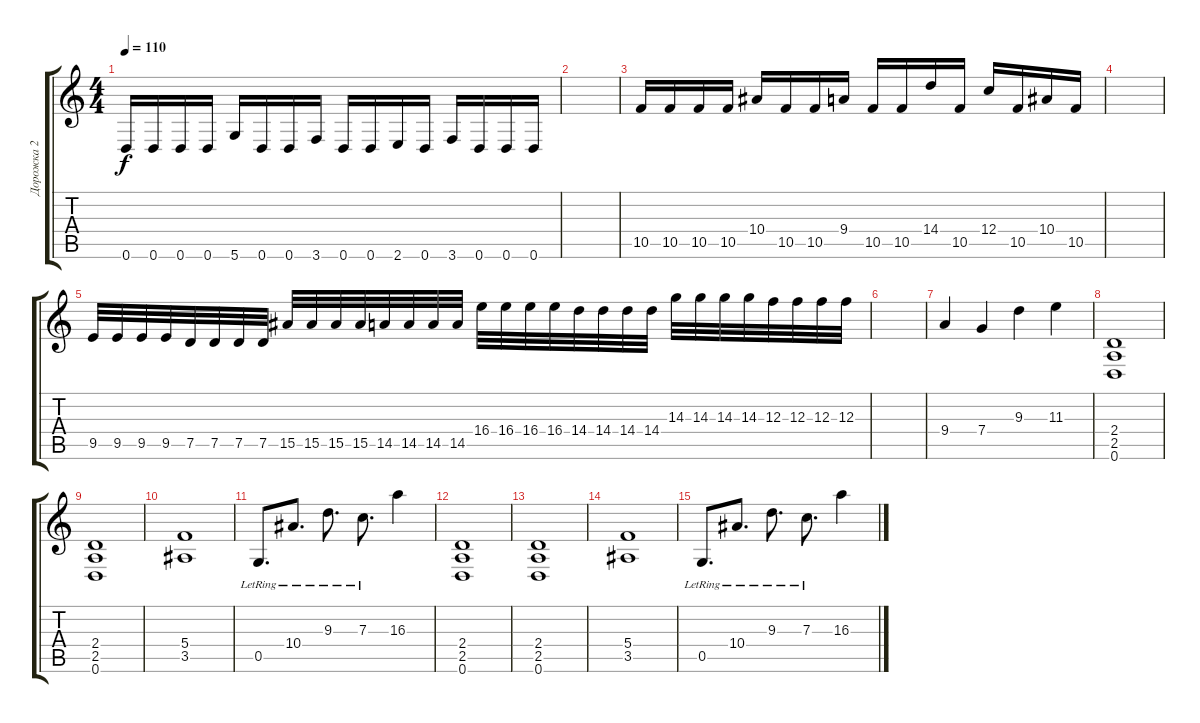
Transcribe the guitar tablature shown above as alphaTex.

\track ("Дорожка 2" "Дорожка 2") {instrument distortionguitar}
\staff {score tabs}
\tuning (D4 A3 F3 C3 G2 D2) {hide}
\ts (4 4)
\tempo 110
\clef g2
\ks c
0.6.16{dy f} 0.6.16 0.6.16 0.6.16 5.6.16 0.6.16 0.6.16 3.6.16 0.6.16 0.6.16 2.6.16 0.6.16 3.6.16 0.6.16 0.6.16 0.6.16 |
|
10.5.16 10.5.16 10.5.16 10.5.16 10.4.16 10.5.16 10.5.16 9.4.16 10.5.16 10.5.16 14.4.16 10.5.16 12.4.16 10.5.16 10.4.16 10.5.16 |
|
9.5.32 9.5.32 9.5.32 9.5.32 7.5.32 7.5.32 7.5.32 7.5.32 15.5.32 15.5.32 15.5.32 15.5.32 14.5.32 14.5.32 14.5.32 14.5.32 16.4.32 16.4.32 16.4.32 16.4.32 14.4.32 14.4.32 14.4.32 14.4.32 14.3.32 14.3.32 14.3.32 14.3.32 12.3.32 12.3.32 12.3.32 12.3.32 |
|
9.4.4 7.4.4 9.3.4 11.3.4 |
(2.4 2.5 0.6).1 |
(2.4 2.5 0.6).1 |
(5.4 3.5).1 |
0.5{lr}.8{d} 10.4{lr}.8{d} 9.3{lr}.8{d} 7.3{lr}.8{d} 16.3.4 |
(2.4 2.5 0.6).1 |
(2.4 2.5 0.6).1 |
(5.4 3.5).1 |
0.5{lr}.8{d} 10.4{lr}.8{d} 9.3{lr}.8{d} 7.3{lr}.8{d} 16.3.4
